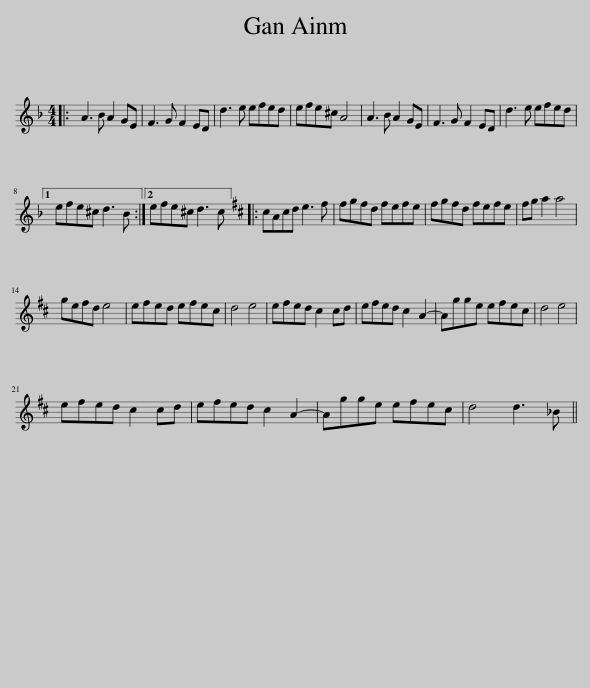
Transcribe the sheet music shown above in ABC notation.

X:1
L:1/8
M:4/4
I:linebreak $
K:Dmin
V:1 treble
V:1
|: A3 B A2 GE | F3 G F2 ED | d3 e efed | efe^c A4 | A3 B A2 GE | %5
 F3 G F2 ED | d3 e efed |1$ efe^c d3 B :|2 efe^c d3 c |:[K:D] cAcd e3 f | %10
 fgfd fefe | fgfd fefe | fg a2 a4 |$ gefd e4 | efed efec | %15
 d4 e4 | efed c2 cd | efed c2 A2- | Agge efec | d4 e4 |$ %20
 efed c2 cd | efed c2 A2- | Agge efec | d4 d3 _B || %24
